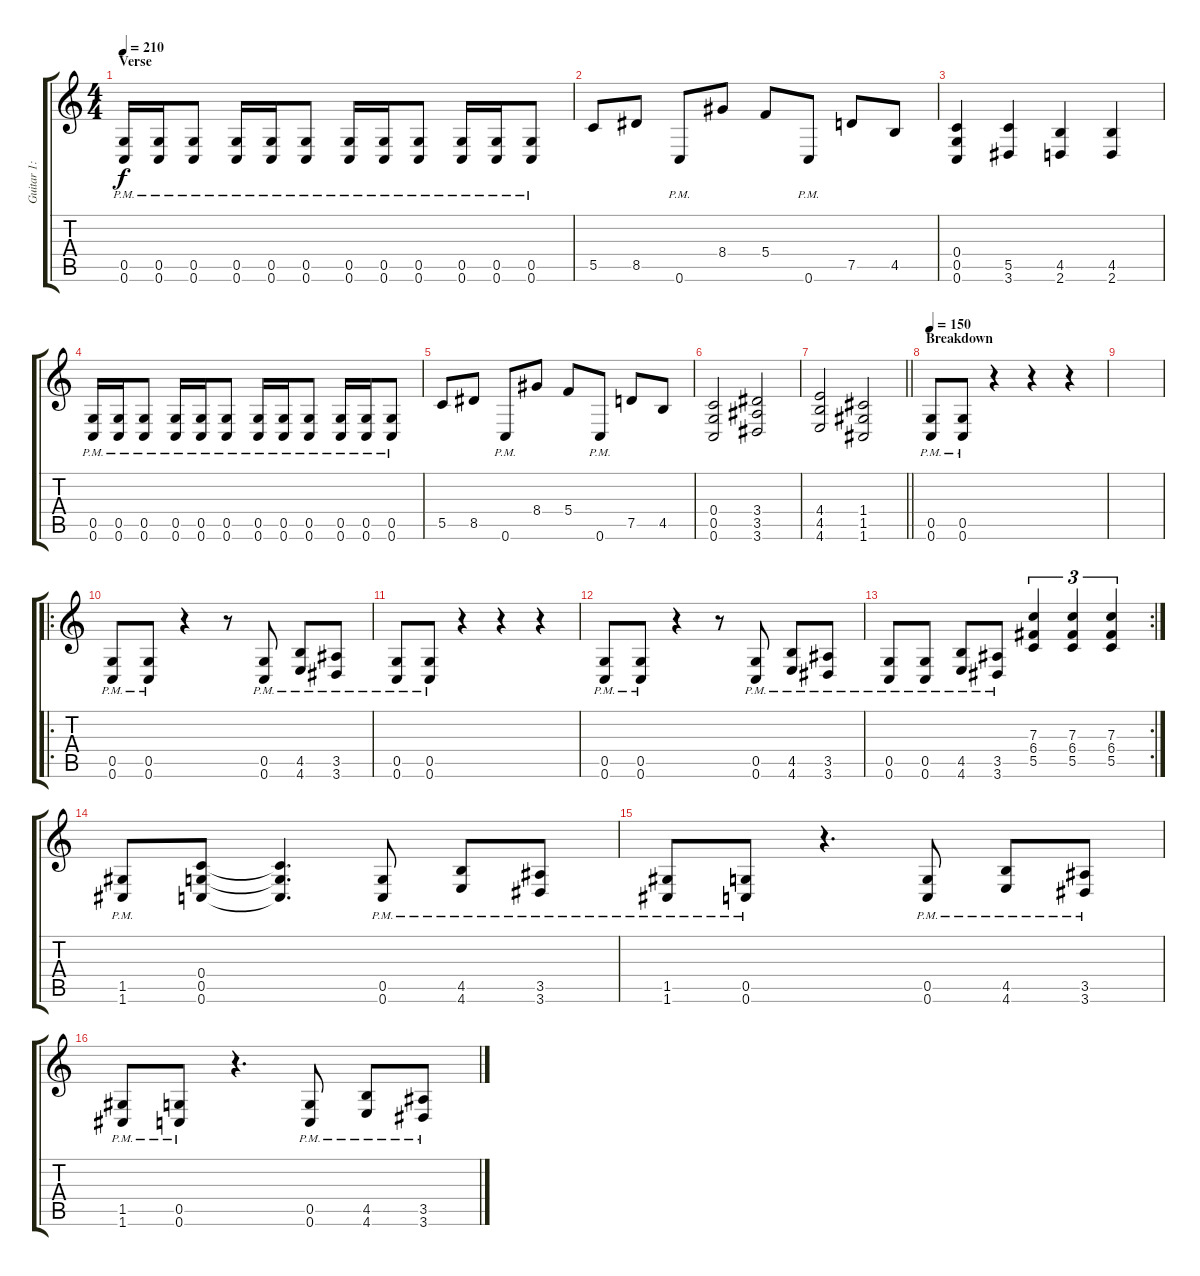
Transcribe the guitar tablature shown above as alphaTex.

\track ("Guitar 1: Simon" "Guitar 1: ") {instrument overdrivenguitar}
\staff {score tabs}
\tuning (D4 A3 F3 C3 G2 C2) {hide}
\ts (4 4)
\section ("" "Verse")
\tempo 210
\clef g2
\ks c
(0.5{pm} 0.6{pm}).16{dy f} (0.5{pm} 0.6{pm}).16 (0.5{pm} 0.6{pm}).8 (0.5{pm} 0.6{pm}).16 (0.5{pm} 0.6{pm}).16 (0.5{pm} 0.6{pm}).8 (0.5{pm} 0.6{pm}).16 (0.5{pm} 0.6{pm}).16 (0.5{pm} 0.6{pm}).8 (0.5{pm} 0.6{pm}).16 (0.5{pm} 0.6{pm}).16 (0.5{pm} 0.6{pm}).8 |
5.5.8 8.5.8 0.6{pm}.8 8.4.8 5.4.8 0.6{pm}.8 7.5.8 4.5.8 |
(0.4 0.5 0.6).4 (5.5 3.6).4 (4.5 2.6).4 (4.5 2.6).4 |
(0.5{pm} 0.6{pm}).16 (0.5{pm} 0.6{pm}).16 (0.5{pm} 0.6{pm}).8 (0.5{pm} 0.6{pm}).16 (0.5{pm} 0.6{pm}).16 (0.5{pm} 0.6{pm}).8 (0.5{pm} 0.6{pm}).16 (0.5{pm} 0.6{pm}).16 (0.5{pm} 0.6{pm}).8 (0.5{pm} 0.6{pm}).16 (0.5{pm} 0.6{pm}).16 (0.5{pm} 0.6{pm}).8 |
5.5.8 8.5.8 0.6{pm}.8 8.4.8 5.4.8 0.6{pm}.8 7.5.8 4.5.8 |
(0.4 0.5 0.6).2 (3.4 3.5 3.6).2 |
\barLineRight lightlight
(4.4 4.5 4.6).2 (1.4 1.5 1.6).2 |
\section ("" "Breakdown")
\tempo 150
(0.5{pm} 0.6).8 (0.5{pm} 0.6).8 r.4 r.4 r.4 |
|
\ro
(0.5{pm} 0.6).8 (0.5{pm} 0.6).8 r.4 r.8 (0.5{pm} 0.6).8 (4.5{pm} 4.6).8 (3.5{pm} 3.6).8 |
(0.5{pm} 0.6).8 (0.5{pm} 0.6).8 r.4 r.4 r.4 |
(0.5{pm} 0.6).8 (0.5{pm} 0.6).8 r.4 r.8 (0.5{pm} 0.6).8 (4.5{pm} 4.6).8 (3.5{pm} 3.6).8 |
\rc 2
(0.5{pm} 0.6).8 (0.5{pm} 0.6).8 (4.5{pm} 4.6).8 (3.5{pm} 3.6).8 (7.3 6.4 5.5).4{tu (3 2)} (7.3 6.4 5.5).4{tu (3 2)} (7.3 6.4 5.5).4{tu (3 2)} |
(1.5{pm} 1.6).8 (0.4 0.5 0.6).8 (0.4{t} 0.5{t} 0.6{t}).4{d} (0.5{pm} 0.6).8 (4.5{pm} 4.6).8 (3.5{pm} 3.6).8 |
(1.5{pm} 1.6).8 (0.5{pm} 0.6).8 r.4{d} (0.5{pm} 0.6).8 (4.5{pm} 4.6).8 (3.5{pm} 3.6).8 |
(1.5{pm} 1.6).8 (0.5{pm} 0.6).8 r.4{d} (0.5{pm} 0.6).8 (4.5{pm} 4.6).8 (3.5{pm} 3.6).8
